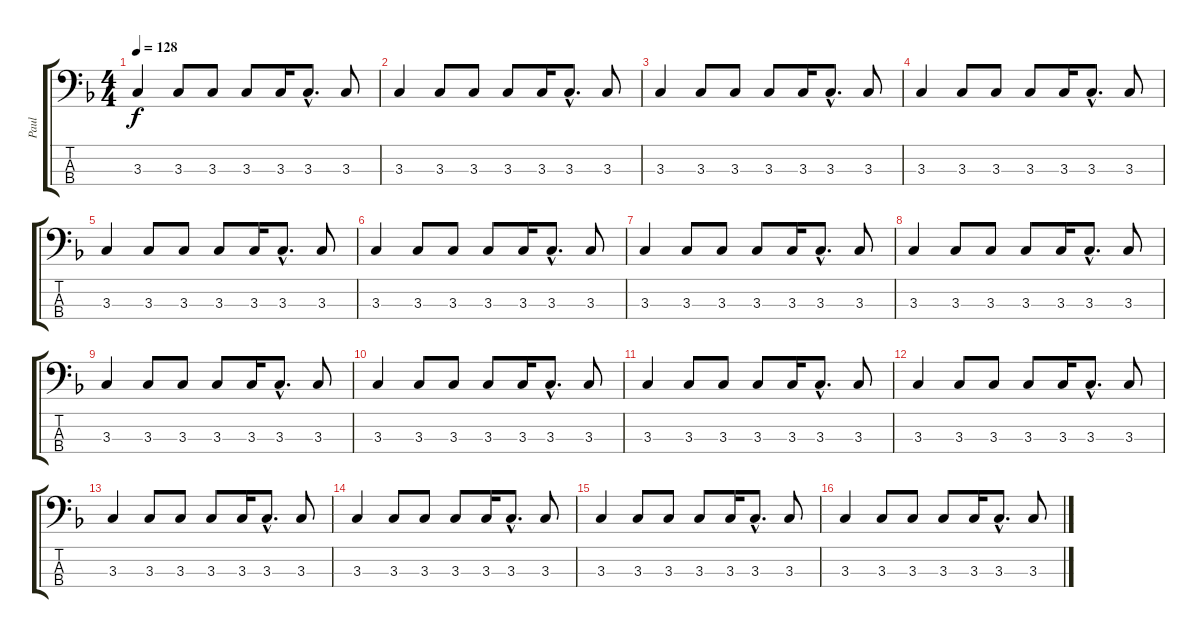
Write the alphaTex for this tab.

\track ("Paul" "Paul") {instrument electricbassfinger}
\staff {score tabs}
\tuning (G2 D2 A1 E1) {hide}
\ts (4 4)
\tempo 128
\clef f4
\ks f
3.3.4{dy f} 3.3.8 3.3.8 3.3.8 3.3.16 3.3{hac}.8{d} 3.3.8 |
3.3.4 3.3.8 3.3.8 3.3.8 3.3.16 3.3{hac}.8{d} 3.3.8 |
3.3.4 3.3.8 3.3.8 3.3.8 3.3.16 3.3{hac}.8{d} 3.3.8 |
3.3.4 3.3.8 3.3.8 3.3.8 3.3.16 3.3{hac}.8{d} 3.3.8 |
3.3.4 3.3.8 3.3.8 3.3.8 3.3.16 3.3{hac}.8{d} 3.3.8 |
3.3.4 3.3.8 3.3.8 3.3.8 3.3.16 3.3{hac}.8{d} 3.3.8 |
3.3.4 3.3.8 3.3.8 3.3.8 3.3.16 3.3{hac}.8{d} 3.3.8 |
3.3.4 3.3.8 3.3.8 3.3.8 3.3.16 3.3{hac}.8{d} 3.3.8 |
3.3.4 3.3.8 3.3.8 3.3.8 3.3.16 3.3{hac}.8{d} 3.3.8 |
3.3.4 3.3.8 3.3.8 3.3.8 3.3.16 3.3{hac}.8{d} 3.3.8 |
3.3.4 3.3.8 3.3.8 3.3.8 3.3.16 3.3{hac}.8{d} 3.3.8 |
3.3.4 3.3.8 3.3.8 3.3.8 3.3.16 3.3{hac}.8{d} 3.3.8 |
3.3.4 3.3.8 3.3.8 3.3.8 3.3.16 3.3{hac}.8{d} 3.3.8 |
3.3.4 3.3.8 3.3.8 3.3.8 3.3.16 3.3{hac}.8{d} 3.3.8 |
3.3.4 3.3.8 3.3.8 3.3.8 3.3.16 3.3{hac}.8{d} 3.3.8 |
3.3.4 3.3.8 3.3.8 3.3.8 3.3.16 3.3{hac}.8{d} 3.3.8
